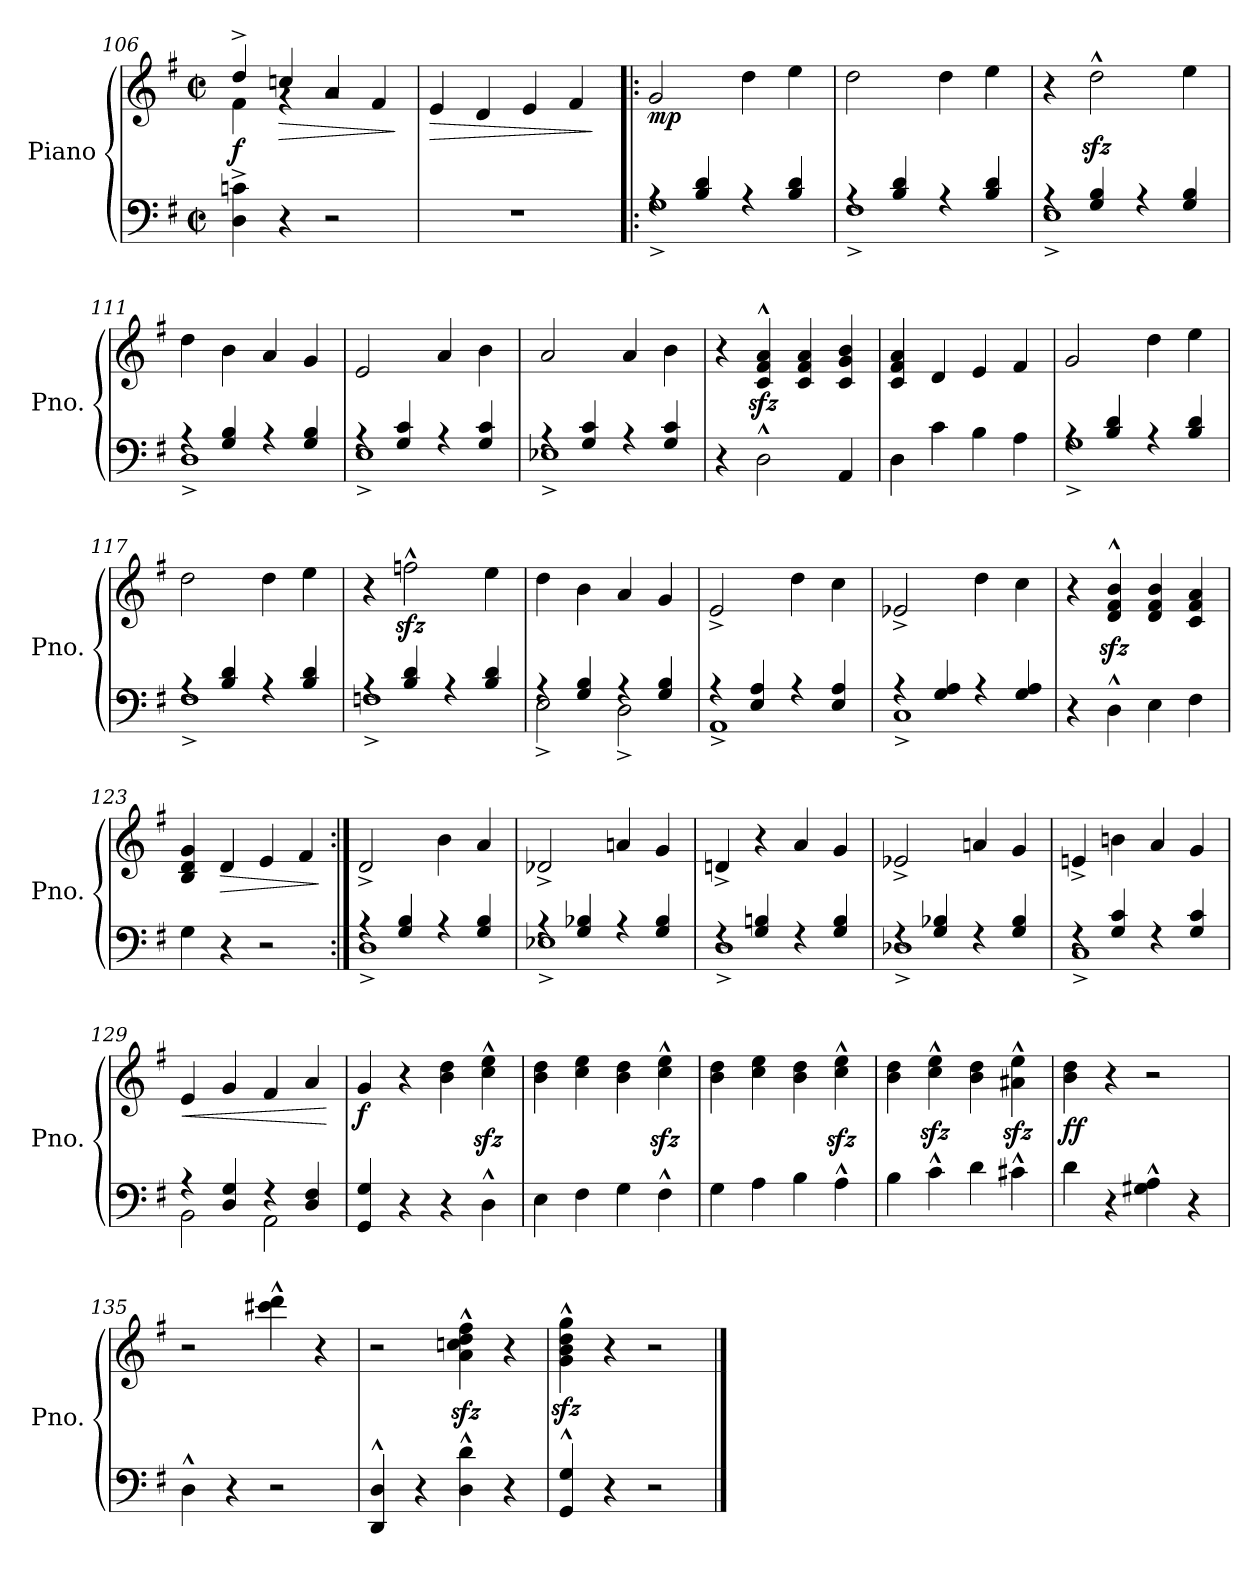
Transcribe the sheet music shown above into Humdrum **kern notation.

**kern	**kern	**dynam
*part1	*part1	*part1
*staff2	*staff1	*staff1/2
*I"Piano	*	*
*I'Pno.	*	*
*clefF4	*clefG2	*
*k[f#]	*k[f#]	*
*M2/2	*M2/2	*
*met(c|)	*met(c|)	*
=106	=106	=106
*	*^	*
!	!	!	!LO:DY:b
4D\^ 4cn\^	4dd^/	4f#\	f
!	!	!	!LO:HP:b
4r	4ccn/	4rg	>
2r	4a/	2rg	.
.	4f#/	.	.
*	*v	*v	*
.	.	]
!!LO:LB:g=z
=107	=107	=107
!	!	!LO:HP:b
1r	4e/	>
.	4d/	.
.	4e/	.
.	4f#/	.
.	.	]
=108!|:	=108!|:	=108!|:
*^	*	*
!	!	!	!LO:DY:b
4rA	1G^	2g/	mp
4B/ 4d/	.	.	.
4rA	.	4dd\	.
4B/ 4d/	.	4ee\	.
=109	=109	=109	=109
4rA	1F#^	2dd\	.
4B/ 4d/	.	.	.
4rA	.	4dd\	.
4B/ 4d/	.	4ee\	.
=110	=110	=110	=110
4rA	1E^	4r	.
4G/ 4B/	.	2ddzz<^^\	.
4rA	.	.	.
4G/ 4B/	.	4ee\	.
=111	=111	=111	=111
4rA	1D^	4dd\	.
4G/ 4B/	.	4b\	.
4rA	.	4a/	.
4G/ 4B/	.	4g/	.
=112	=112	=112	=112
4rA	1E^	2e/	.
4G/ 4c/	.	.	.
4rA	.	4a/	.
4G/ 4c/	.	4b\	.
=113	=113	=113	=113
4rA	1E-X^	2a/	.
4G/ 4c/	.	.	.
4rA	.	4a/	.
4G/ 4c/	.	4b\	.
*v	*v	*	*
!!LO:LB:g=z
=114	=114	=114
4r	4r	.
2D^^\	4c/zz<^^ 4f#/zz<^^ 4a/zz<^^	.
.	4c/ 4f#/ 4a/	.
4AA/	4c/ 4g/ 4b/	.
=115	=115	=115
4D\	4c/ 4f#/ 4a/	.
4c\	4d/	.
4B\	4e/	.
4A\	4f#/	.
=116	=116	=116
*^	*	*
4rA	1G^	2g/	.
4B/ 4d/	.	.	.
4rA	.	4dd\	.
4B/ 4d/	.	4ee\	.
=117	=117	=117	=117
4rA	1F#^	2dd\	.
4B/ 4d/	.	.	.
4rA	.	4dd\	.
4B/ 4d/	.	4ee\	.
=118	=118	=118	=118
4rA	1Fn^	4r	.
4B/ 4d/	.	2ffnzz<^^\	.
4rA	.	.	.
4B/ 4d/	.	4ee\	.
=119	=119	=119	=119
4rA	2E^\	4dd\	.
4G/ 4B/	.	4b\	.
4rA	2D^\	4a/	.
4G/ 4B/	.	4g/	.
!!LO:PB:g=z
=120	=120	=120	=120
4rA	1AA^	2e^/	.
4E/ 4A/	.	.	.
4rA	.	4dd\	.
4E/ 4A/	.	4cc\	.
=121	=121	=121	=121
4rA	1C^	2e-X^/	.
4G/ 4A/	.	.	.
4rA	.	4dd\	.
4G/ 4A/	.	4cc\	.
*v	*v	*	*
=122	=122	=122
4r	4r	.
4D^^\	4d/zz<^^ 4f#/zz<^^ 4b/zz<^^	.
4E\	4d/ 4f#/ 4b/	.
4F#\	4c/ 4f#/ 4a/	.
=123	=123	=123
4G\	4B/ 4d/ 4g/	.
!	!	!LO:HP:b
4r	4d/	>
2r	4e/	.
.	4f#/	.
.	.	]
=124:|!	=124:|!	=124:|!
*^	*	*
4rA	1D^	2d^/	.
4G/ 4B/	.	.	.
4rA	.	4b\	.
4G/ 4B/	.	4a/	.
=125	=125	=125	=125
4rA	1E-X^	2d-X^/	.
4G/ 4B-X/	.	.	.
4rA	.	4an/	.
4G/ 4B-/	.	4g/	.
!!LO:LB:g=z
=126	=126	=126	=126
4rF	1D^	4dn^/	.
4G/ 4Bn/	.	4r	.
4rF	.	4a/	.
4G/ 4B/	.	4g/	.
=127	=127	=127	=127
4rF	1D-X^	2e-X^/	.
4G/ 4B-X/	.	.	.
4rF	.	4an/	.
4G/ 4B-/	.	4g/	.
=128	=128	=128	=128
4rF	1C^	4en^/	.
4G/ 4c/	.	4bn\	.
4rF	.	4a/	.
4G/ 4c/	.	4g/	.
=129	=129	=129	=129
!	!	!	!LO:HP:b
4r	2BB\	4e/	<
4D/ 4G/	.	4g/	.
4r	2AA\	4f#/	.
4D/ 4F#/	.	4a/	.
*v	*v	*	*
.	.	[
=130	=130	=130
!	!	!LO:DY:b
4GG/ 4G/	4g/	f
4r	4r	.
4r	4b\ 4dd\	.
4D^^\	4cc\zz<^^ 4ee\zz<^^	.
=131	=131	=131
4E\	4b\ 4dd\	.
4F#\	4cc\ 4ee\	.
4G\	4b\ 4dd\	.
4F#^^\	4cc\zz<^^ 4ee\zz<^^	.
!!LO:LB:g=z
=132	=132	=132
4G\	4b\ 4dd\	.
4A\	4cc\ 4ee\	.
4B\	4b\ 4dd\	.
4A^^\	4cc\zz<^^ 4ee\zz<^^	.
=133	=133	=133
4B\	4b\ 4dd\	.
4c^^\	4cc\zz<^^ 4ee\zz<^^	.
4d\	4b\ 4dd\	.
4c#X^^\	4a#X\zz<^^ 4ee\zz<^^	.
=134	=134	=134
!	!	!LO:DY:b
4d\	4b\ 4dd\	ff
4r	4r	.
4G#X\^^ 4A\^^	2r	.
4r	.	.
=135	=135	=135
4D^^\	2r	.
4r	.	.
2r	4ccc#X\^^ 4ddd\^^	.
.	4r	.
=136	=136	=136
4DD/^^ 4D/^^	2r	.
4r	.	.
4D\^^ 4d\^^	4a\zz<^^ 4ccn\zz<^^ 4dd\zz<^^ 4ff#\zz<^^	.
4r	4r	.
=137	=137	=137
4GG/^^ 4G/^^	4g\zz<^^ 4b\zz<^^ 4dd\zz<^^ 4gg\zz<^^	.
4r	4r	.
2r	2r	.
==	==	==
*-	*-	*-
